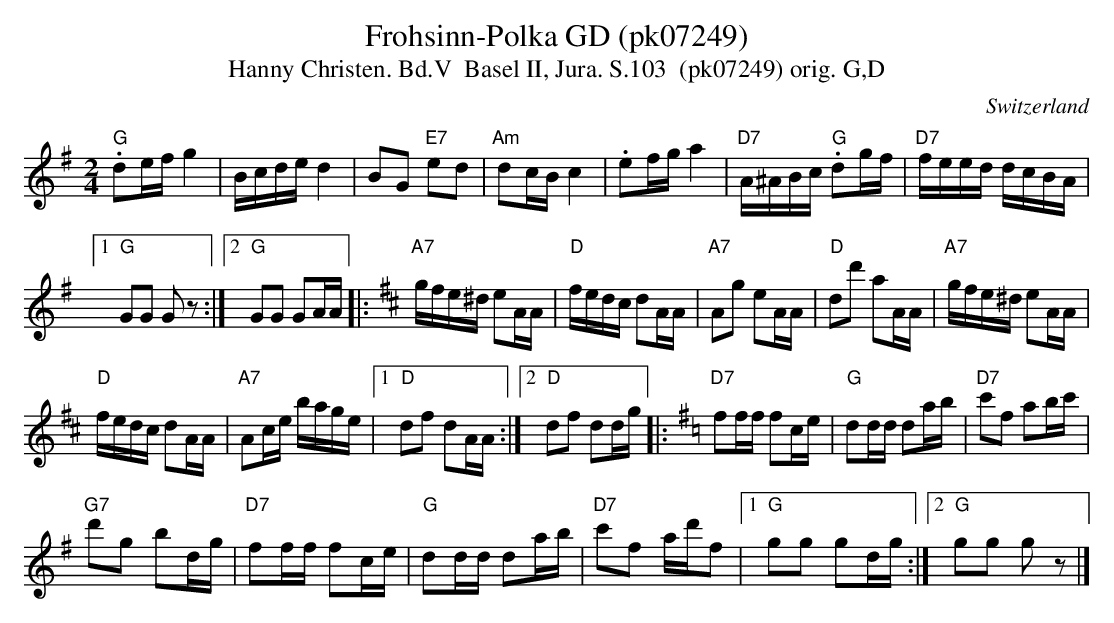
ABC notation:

X:1
T: Frohsinn-Polka GD (pk07249)
T:Hanny Christen. Bd.V  Basel II, Jura. S.103  (pk07249) orig. G,D
M:2/4
L:1/16
O:Switzerland
K:G major
"G".d2efg4 | Bcded4 | B2G2 "E7"e2d2 | "Am"d2cBc4 | .e2fga4 | "D7"A^ABc "G".d2gf |  "D7"feed dcBA1   |1
"G"G2G2 G2z2 :|2 "G"G2G2 G2AA   |: [K:D] "A7"gfe^d e2AA | "D"fedc d2AA | "A7"A2g2 e2AA | "D"d2d'2 a2AA |  "A7"gfe^d e2AA |
"D"fedc d2AA | "A7"A2ce bage |1 "D"d2f2 d2AA :|2 "D"d2f2 d2dg |: [K:G] "D7"f2ff f2ce | "G"d2dd  d2ab | "D7"c'2f2 a2bc' |
"G7"d'2g2 b2dg | "D7"f2ff f2ce | "G"d2dd d2ab | "D7"c'2f2 ad'f2 |1 "G"g2g2 g2dg :|2 "G"g2g2 g2z2 |]
W:
